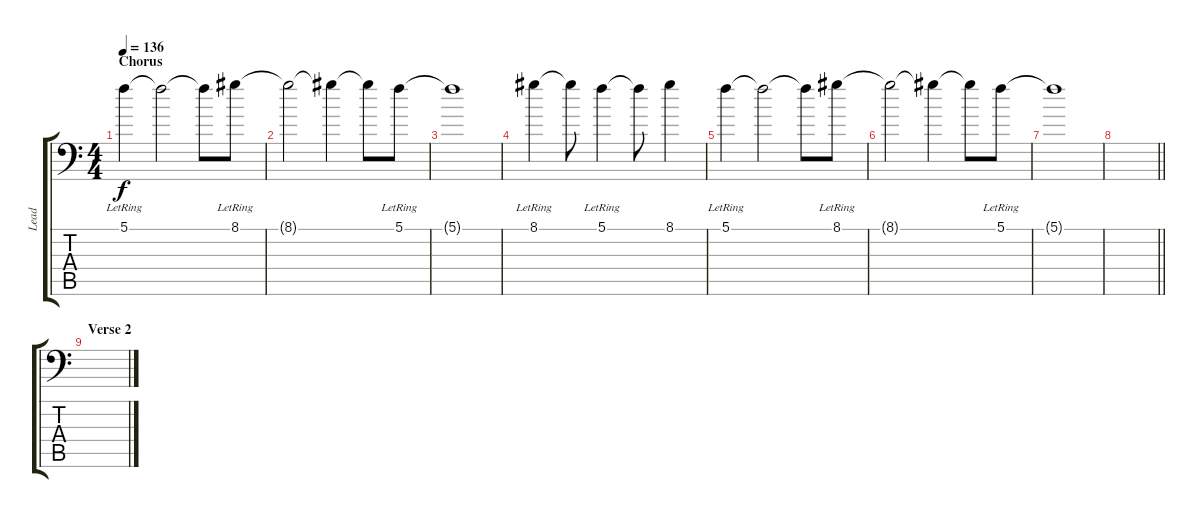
\track ("Lead" "Lead") {instrument distortionguitar}
\staff {score tabs}
\tuning (C4 G3 Eb3 Bb2 F2 Bb1) {hide}
\ts (4 4)
\section ("" "Chorus")
\tempo 136
\clef f4
\ks c
5.1{lr}.4{dy f} 5.1{t}.2 5.1{t}.8 8.1{lr}.8 |
8.1{t}.2 8.1{t}.4 8.1{t}.8 5.1{lr}.8 |
5.1{t}.1 |
8.1{lr}.4 8.1{t}.8 5.1{lr}.4 5.1{t}.8 8.1.4 |
5.1{lr}.4 5.1{t}.2 5.1{t}.8 8.1{lr}.8 |
8.1{t}.2 8.1{t}.4 8.1{t}.8 5.1{lr}.8 |
5.1{t}.1 |
\barLineRight lightlight
|
\section ("" "Verse 2")
